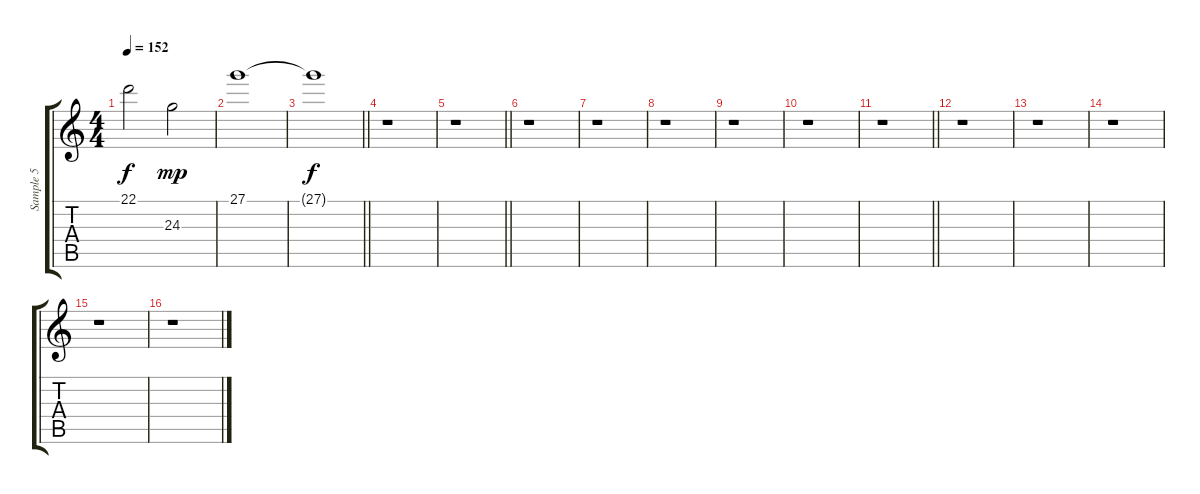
\track ("Sample 5" "Sample 5") {instrument lead1square}
\staff {score tabs}
\tuning (E4 B3 G3 D3 A2 E2) {hide}
\ts (4 4)
\tempo 152
\clef g2
\ks c
22.1{t}.2{dy f} 24.3.2{dy mp} |
27.1.1 |
\barLineRight lightlight
27.1{t}.1{dy f} |
\section ("" " ")
r.1 |
\barLineRight lightlight
r.1 |
\section ("" " ")
r.1 |
r.1 |
r.1 |
r.1 |
r.1 |
\barLineRight lightlight
r.1 |
r.1 |
r.1 |
r.1 |
r.1 |
r.1
